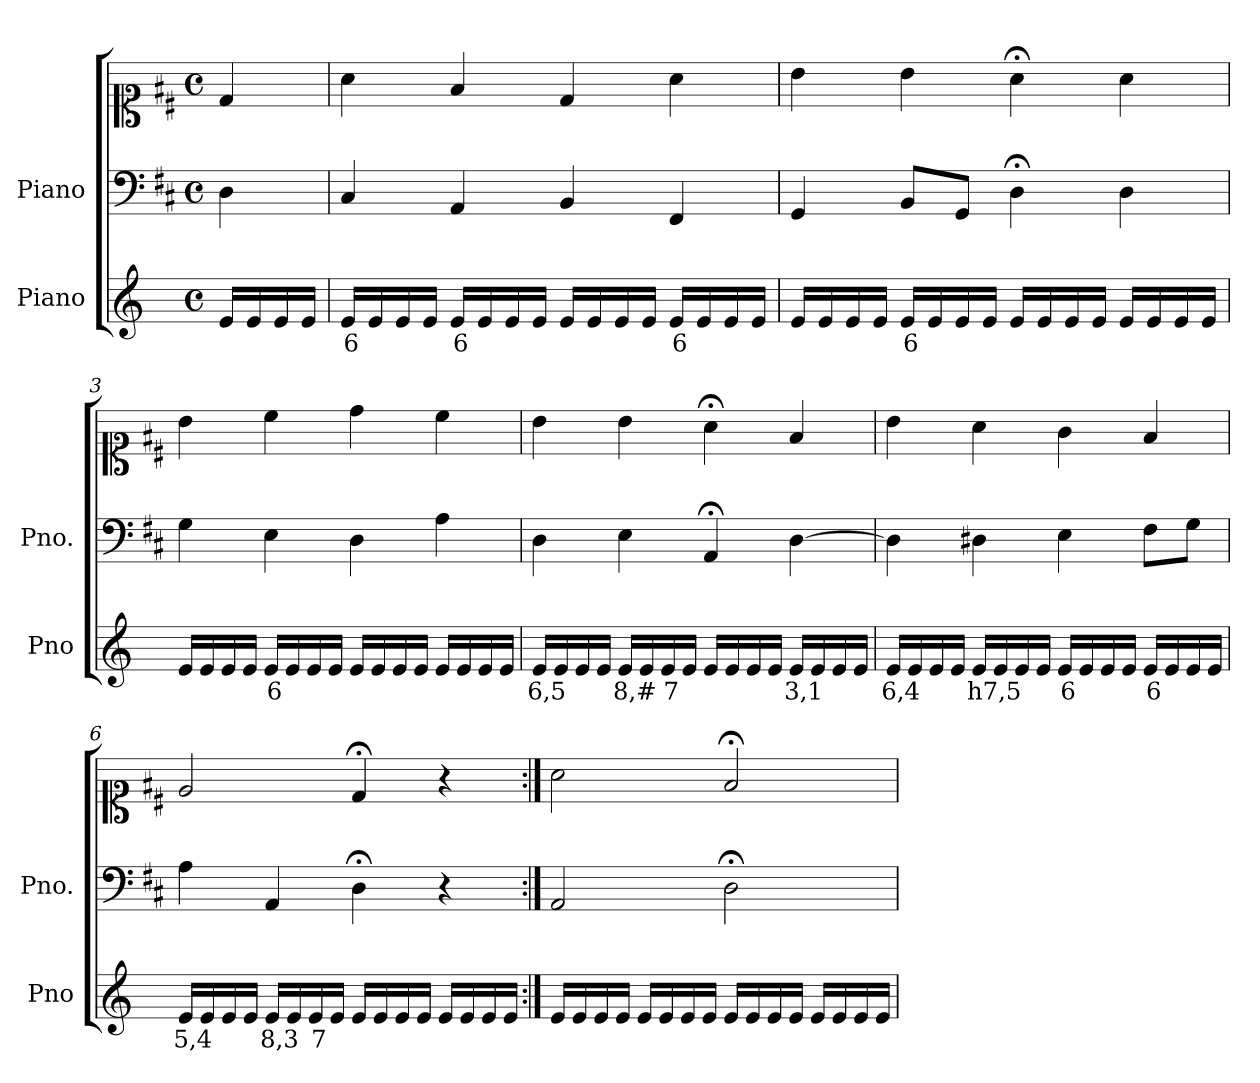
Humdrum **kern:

**kern	**text	**kern	**kern
*part2	*part2	*part1	*part1
*staff3	*staff3	*staff2	*staff1
*I"Piano	*	*I"Piano	*
*I'Pno	*	*I'Pno.	*
*clefG2	*	*clefF4	*clefC1
*k[]	*	*k[f#c#]	*k[f#c#]
*M4/4	*	*M4/4	*M4/4
*met(c)	*	*met(c)	*met(c)
=	=	=	=
16e/LL	.	4D\	4d/
16e/	.	.	.
16e/	.	.	.
16e/JJ	.	.	.
=1	=1	=1	=1
!	!LO:LY:b	!	!
16e/LL	6	4C#/	4a\
16e/	.	.	.
16e/	.	.	.
16e/JJ	.	.	.
!	!LO:LY:b	!	!
16e/LL	6	4AA/	4f#/
16e/	.	.	.
16e/	.	.	.
16e/JJ	.	.	.
16e/LL	.	4BB/	4d/
16e/	.	.	.
16e/	.	.	.
16e/JJ	.	.	.
!	!LO:LY:b	!	!
16e/LL	6	4FF#/	4a\
16e/	.	.	.
16e/	.	.	.
16e/JJ	.	.	.
=2	=2	=2	=2
16e/LL	.	4GG/	4b\
16e/	.	.	.
16e/	.	.	.
16e/JJ	.	.	.
!	!LO:LY:b	!	!
16e/LL	6	8BB/L	4b\
16e/	.	.	.
16e/	.	8GG/J	.
16e/JJ	.	.	.
16e/LL	.	4D;<\	4a;<\
16e/	.	.	.
16e/	.	.	.
16e/JJ	.	.	.
16e/LL	.	4D\	4a\
16e/	.	.	.
16e/	.	.	.
16e/JJ	.	.	.
=3	=3	=3	=3
16e/LL	.	4G\	4b\
16e/	.	.	.
16e/	.	.	.
16e/JJ	.	.	.
!	!LO:LY:b	!	!
16e/LL	6	4E\	4cc#\
16e/	.	.	.
16e/	.	.	.
16e/JJ	.	.	.
16e/LL	.	4D\	4dd\
16e/	.	.	.
16e/	.	.	.
16e/JJ	.	.	.
16e/LL	.	4A\	4cc#\
16e/	.	.	.
16e/	.	.	.
16e/JJ	.	.	.
=4	=4	=4	=4
!	!LO:LY:b	!	!
16e/LL	6,5	4D\	4b\
16e/	.	.	.
16e/	.	.	.
16e/JJ	.	.	.
!	!LO:LY:b	!	!
16e/LL	8,#	4E\	4b\
16e/	.	.	.
!	!LO:LY:b	!	!
16e/	7	.	.
16e/JJ	.	.	.
16e/LL	.	4AA;</	4a;<\
16e/	.	.	.
16e/	.	.	.
16e/JJ	.	.	.
!	!LO:LY:b	!	!
16e/LL	3,1	[4D\	4f#/
16e/	.	.	.
16e/	.	.	.
16e/JJ	.	.	.
=5	=5	=5	=5
!	!LO:LY:b	!	!
16e/LL	6,4	4D\]	4b\
16e/	.	.	.
16e/	.	.	.
16e/JJ	.	.	.
!	!LO:LY:b	!	!
16e/LL	h7,5	4D#X\	4a\
16e/	.	.	.
16e/	.	.	.
16e/JJ	.	.	.
!	!LO:LY:b	!	!
16e/LL	6	4E\	4g\
16e/	.	.	.
16e/	.	.	.
16e/JJ	.	.	.
!	!LO:LY:b	!	!
16e/LL	6	8F#\L	4f#/
16e/	.	.	.
16e/	.	8G\J	.
16e/JJ	.	.	.
=6	=6	=6	=6
!	!LO:LY:b	!	!
16e/LL	5,4	4A\	2e/
16e/	.	.	.
16e/	.	.	.
16e/JJ	.	.	.
!	!LO:LY:b	!	!
16e/LL	8,3	4AA/	.
16e/	.	.	.
!	!LO:LY:b	!	!
16e/	7	.	.
16e/JJ	.	.	.
16e/LL	.	4D;<\	4d;</
16e/	.	.	.
16e/	.	.	.
16e/JJ	.	.	.
16e/LL	.	4r	4r
16e/	.	.	.
16e/	.	.	.
16e/JJ	.	.	.
=7:|!	=7:|!	=7:|!	=7:|!
16e/LL	.	2AA/	2a\
16e/	.	.	.
16e/	.	.	.
16e/JJ	.	.	.
16e/LL	.	.	.
16e/	.	.	.
16e/	.	.	.
16e/JJ	.	.	.
16e/LL	.	2D;<\	2f#;</
16e/	.	.	.
16e/	.	.	.
16e/JJ	.	.	.
16e/LL	.	.	.
16e/	.	.	.
16e/	.	.	.
16e/JJ	.	.	.
=	=	=	=
*-	*-	*-	*-
